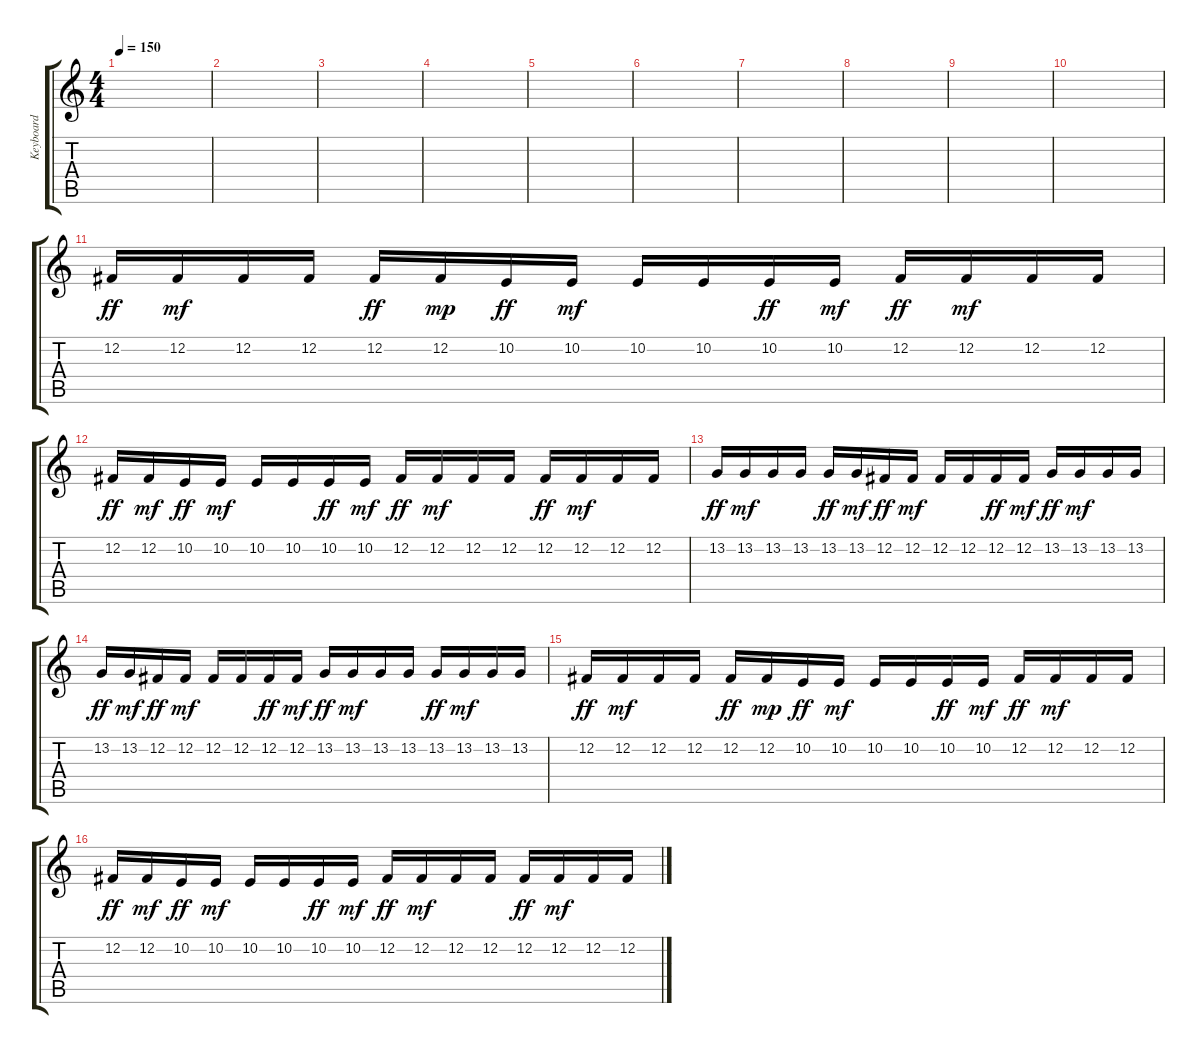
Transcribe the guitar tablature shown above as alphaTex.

\track ("Keyboard" "Keyboard") {instrument synthstrings2}
\staff {score tabs}
\tuning (B3 Gb3 D3 A2 E2 B1) {hide}
\ts (4 4)
\tempo 150
\clef g2
\ks c
|
|
|
|
|
|
|
|
|
|
12.2.16{dy ff} 12.2.16{dy mf} 12.2.16 12.2.16 12.2.16{dy ff} 12.2.16{dy mp} 10.2.16{dy ff} 10.2.16{dy mf} 10.2.16 10.2.16 10.2.16{dy ff} 10.2.16{dy mf} 12.2.16{dy ff} 12.2.16{dy mf} 12.2.16 12.2.16 |
12.2.16{dy ff} 12.2.16{dy mf} 10.2.16{dy ff} 10.2.16{dy mf} 10.2.16 10.2.16 10.2.16{dy ff} 10.2.16{dy mf} 12.2.16{dy ff} 12.2.16{dy mf} 12.2.16 12.2.16 12.2.16{dy ff} 12.2.16{dy mf} 12.2.16 12.2.16 |
13.2.16{dy ff} 13.2.16{dy mf} 13.2.16 13.2.16 13.2.16{dy ff} 13.2.16{dy mf} 12.2.16{dy ff} 12.2.16{dy mf} 12.2.16 12.2.16 12.2.16{dy ff} 12.2.16{dy mf} 13.2.16{dy ff} 13.2.16{dy mf} 13.2.16 13.2.16 |
13.2.16{dy ff} 13.2.16{dy mf} 12.2.16{dy ff} 12.2.16{dy mf} 12.2.16 12.2.16 12.2.16{dy ff} 12.2.16{dy mf} 13.2.16{dy ff} 13.2.16{dy mf} 13.2.16 13.2.16 13.2.16{dy ff} 13.2.16{dy mf} 13.2.16 13.2.16 |
12.2.16{dy ff} 12.2.16{dy mf} 12.2.16 12.2.16 12.2.16{dy ff} 12.2.16{dy mp} 10.2.16{dy ff} 10.2.16{dy mf} 10.2.16 10.2.16 10.2.16{dy ff} 10.2.16{dy mf} 12.2.16{dy ff} 12.2.16{dy mf} 12.2.16 12.2.16 |
12.2.16{dy ff} 12.2.16{dy mf} 10.2.16{dy ff} 10.2.16{dy mf} 10.2.16 10.2.16 10.2.16{dy ff} 10.2.16{dy mf} 12.2.16{dy ff} 12.2.16{dy mf} 12.2.16 12.2.16 12.2.16{dy ff} 12.2.16{dy mf} 12.2.16 12.2.16
